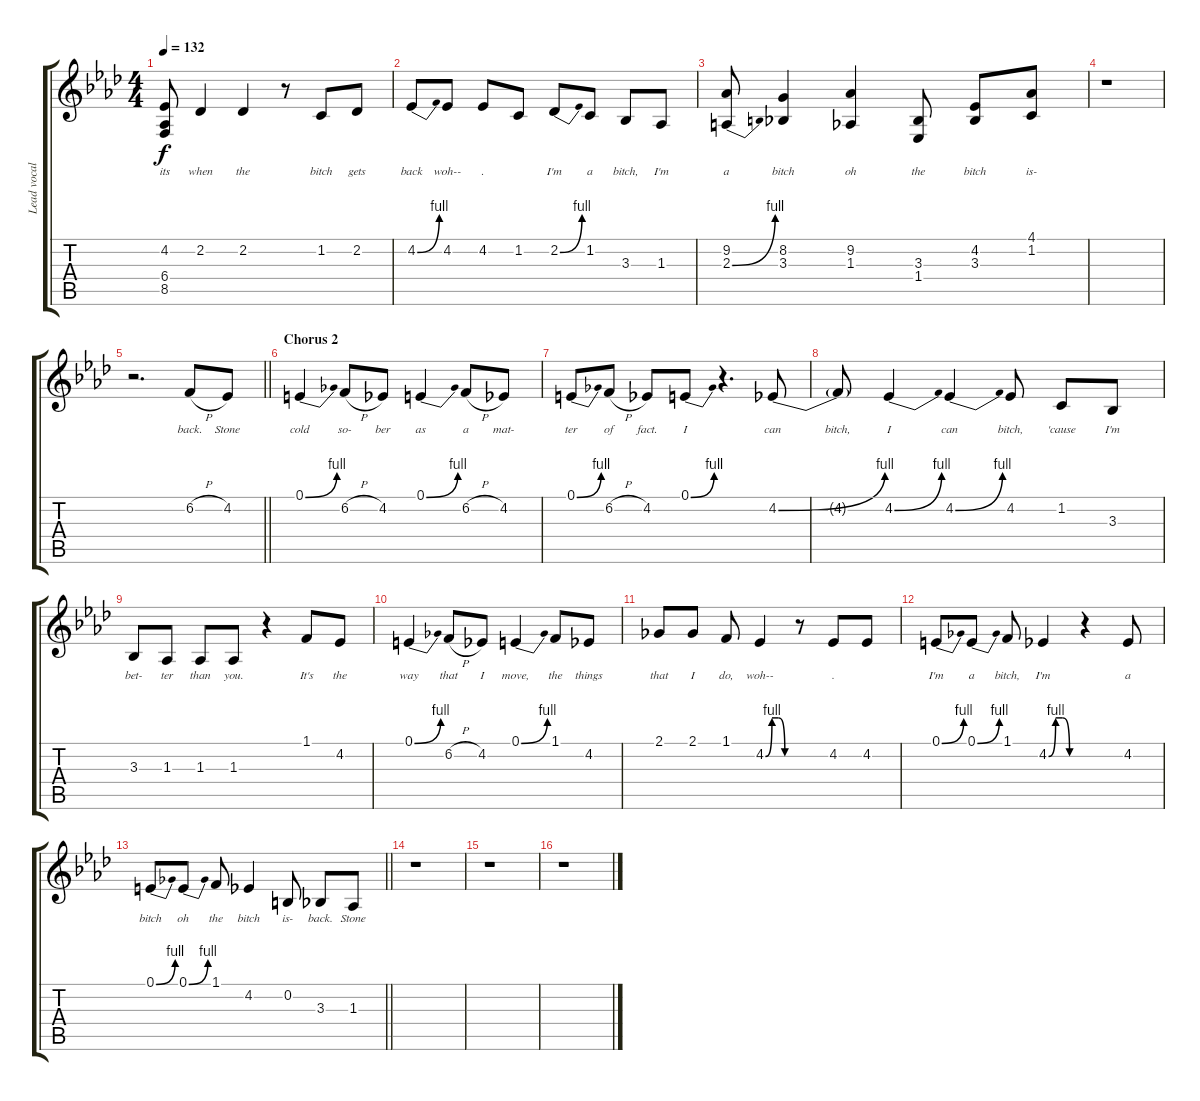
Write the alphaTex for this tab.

\track ("Lead vocal - Elton John" "Lead vocal") {instrument altosax}
\staff {score tabs}
\tuning (E4 B3 G3 D3 A2 E2) {hide}
\ts (4 4)
\tempo 132
\clef g2
\ks ab
(4.2 6.4 8.5).8{lyrics (0 "its") lyrics (1 "") lyrics (2 "") lyrics (3 "") lyrics (4 "") dy f} 2.2.4{lyrics (0 "when") lyrics (1 "") lyrics (2 "") lyrics (3 "") lyrics (4 "")} 2.2.4{lyrics (0 "the") lyrics (1 "") lyrics (2 "") lyrics (3 "") lyrics (4 "")} r.8 1.2.8{lyrics (0 "bitch") lyrics (1 "") lyrics (2 "") lyrics (3 "") lyrics (4 "")} 2.2.8{lyrics (0 "gets") lyrics (1 "") lyrics (2 "") lyrics (3 "") lyrics (4 "")} |
4.2{be (bend 0 0 60 4)}.8{lyrics (0 "back") lyrics (1 "") lyrics (2 "") lyrics (3 "") lyrics (4 "")} 4.2.8{lyrics (0 "woh--") lyrics (1 "") lyrics (2 "") lyrics (3 "") lyrics (4 "")} 4.2.8{lyrics (0 ".") lyrics (1 "") lyrics (2 "") lyrics (3 "") lyrics (4 "")} 1.2.8{lyrics (0 "") lyrics (1 "") lyrics (2 "") lyrics (3 "") lyrics (4 "")} 2.2{be (bend 0 0 60 4)}.8{lyrics (0 "I'm") lyrics (1 "") lyrics (2 "") lyrics (3 "") lyrics (4 "")} 1.2.8{lyrics (0 "a") lyrics (1 "") lyrics (2 "") lyrics (3 "") lyrics (4 "")} 3.3.8{lyrics (0 "bitch,") lyrics (1 "") lyrics (2 "") lyrics (3 "") lyrics (4 "")} 1.3.8{lyrics (0 "I'm") lyrics (1 "") lyrics (2 "") lyrics (3 "") lyrics (4 "")} |
(9.2 2.3{be (bend 0 0 60 4)}).8{lyrics (0 "a") lyrics (1 "") lyrics (2 "") lyrics (3 "") lyrics (4 "")} (8.2 3.3).4{lyrics (0 "bitch") lyrics (1 "") lyrics (2 "") lyrics (3 "") lyrics (4 "")} (9.2 1.3).4{lyrics (0 "oh") lyrics (1 "") lyrics (2 "") lyrics (3 "") lyrics (4 "")} (3.3 1.4).8{lyrics (0 "the") lyrics (1 "") lyrics (2 "") lyrics (3 "") lyrics (4 "")} (4.2 3.3).8{lyrics (0 "bitch") lyrics (1 "") lyrics (2 "") lyrics (3 "") lyrics (4 "")} (4.1 1.2).8{lyrics (0 "is-") lyrics (1 "") lyrics (2 "") lyrics (3 "") lyrics (4 "")} |
r.1 |
\barLineRight lightlight
r.2{d} 6.2{h}.8{lyrics (0 "back.") lyrics (1 "") lyrics (2 "") lyrics (3 "") lyrics (4 "")} 4.2.8{lyrics (0 "Stone") lyrics (1 "") lyrics (2 "") lyrics (3 "") lyrics (4 "")} |
\section ("" "Chorus 2")
0.1{be (bend 0 0 60 4)}.4{lyrics (0 "cold") lyrics (1 "") lyrics (2 "") lyrics (3 "") lyrics (4 "")} 6.2{h}.8{lyrics (0 "so-") lyrics (1 "") lyrics (2 "") lyrics (3 "") lyrics (4 "")} 4.2.8{lyrics (0 "ber") lyrics (1 "") lyrics (2 "") lyrics (3 "") lyrics (4 "")} 0.1{be (bend 0 0 60 4)}.4{lyrics (0 "as") lyrics (1 "") lyrics (2 "") lyrics (3 "") lyrics (4 "")} 6.2{h}.8{lyrics (0 "a") lyrics (1 "") lyrics (2 "") lyrics (3 "") lyrics (4 "")} 4.2.8{lyrics (0 "mat-") lyrics (1 "") lyrics (2 "") lyrics (3 "") lyrics (4 "")} |
0.1{be (bend 0 0 60 4)}.8{lyrics (0 "ter") lyrics (1 "") lyrics (2 "") lyrics (3 "") lyrics (4 "")} 6.2{h}.8{lyrics (0 "of") lyrics (1 "") lyrics (2 "") lyrics (3 "") lyrics (4 "")} 4.2.8{lyrics (0 "fact.") lyrics (1 "") lyrics (2 "") lyrics (3 "") lyrics (4 "")} 0.1{be (bend 0 0 60 4)}.8{lyrics (0 "I") lyrics (1 "") lyrics (2 "") lyrics (3 "") lyrics (4 "")} r.4{d} 4.2{be (bend 0 0 60 4)}.8{lyrics (0 "can") lyrics (1 "") lyrics (2 "") lyrics (3 "") lyrics (4 "")} |
4.2{t}.8{lyrics (0 "bitch,") lyrics (1 "") lyrics (2 "") lyrics (3 "") lyrics (4 "")} 4.2{be (bend 0 0 60 4)}.4{lyrics (0 "I") lyrics (1 "") lyrics (2 "") lyrics (3 "") lyrics (4 "")} 4.2{be (bend 0 0 60 4)}.4{lyrics (0 "can") lyrics (1 "") lyrics (2 "") lyrics (3 "") lyrics (4 "")} 4.2.8{lyrics (0 "bitch,") lyrics (1 "") lyrics (2 "") lyrics (3 "") lyrics (4 "")} 1.2.8{lyrics (0 "'cause") lyrics (1 "") lyrics (2 "") lyrics (3 "") lyrics (4 "")} 3.3.8{lyrics (0 "I'm") lyrics (1 "") lyrics (2 "") lyrics (3 "") lyrics (4 "")} |
3.3.8{lyrics (0 "bet-") lyrics (1 "") lyrics (2 "") lyrics (3 "") lyrics (4 "")} 1.3.8{lyrics (0 "ter") lyrics (1 "") lyrics (2 "") lyrics (3 "") lyrics (4 "")} 1.3.8{lyrics (0 "than") lyrics (1 "") lyrics (2 "") lyrics (3 "") lyrics (4 "")} 1.3.8{lyrics (0 "you.") lyrics (1 "") lyrics (2 "") lyrics (3 "") lyrics (4 "")} r.4 1.1.8{lyrics (0 "It's") lyrics (1 "") lyrics (2 "") lyrics (3 "") lyrics (4 "")} 4.2.8{lyrics (0 "the") lyrics (1 "") lyrics (2 "") lyrics (3 "") lyrics (4 "")} |
0.1{be (bend 0 0 60 4)}.4{lyrics (0 "way") lyrics (1 "") lyrics (2 "") lyrics (3 "") lyrics (4 "")} 6.2{h}.8{lyrics (0 "that") lyrics (1 "") lyrics (2 "") lyrics (3 "") lyrics (4 "")} 4.2.8{lyrics (0 "I") lyrics (1 "") lyrics (2 "") lyrics (3 "") lyrics (4 "")} 0.1{be (bend 0 0 60 4)}.4{lyrics (0 "move,") lyrics (1 "") lyrics (2 "") lyrics (3 "") lyrics (4 "")} 1.1.8{lyrics (0 "the") lyrics (1 "") lyrics (2 "") lyrics (3 "") lyrics (4 "")} 4.2.8{lyrics (0 "things") lyrics (1 "") lyrics (2 "") lyrics (3 "") lyrics (4 "")} |
2.1.8{lyrics (0 "that") lyrics (1 "") lyrics (2 "") lyrics (3 "") lyrics (4 "")} 2.1.8{lyrics (0 "I") lyrics (1 "") lyrics (2 "") lyrics (3 "") lyrics (4 "")} 1.1.8{lyrics (0 "do,") lyrics (1 "") lyrics (2 "") lyrics (3 "") lyrics (4 "")} 4.2{be (custom 0 0 15 4 30 4 45 0 60 0)}.4{lyrics (0 "woh--") lyrics (1 "") lyrics (2 "") lyrics (3 "") lyrics (4 "")} r.8 4.2.8{lyrics (0 ".") lyrics (1 "") lyrics (2 "") lyrics (3 "") lyrics (4 "")} 4.2.8{lyrics (0 "") lyrics (1 "") lyrics (2 "") lyrics (3 "") lyrics (4 "")} |
0.1{be (bend 0 0 60 4)}.8{lyrics (0 "I'm") lyrics (1 "") lyrics (2 "") lyrics (3 "") lyrics (4 "")} 0.1{be (bend 0 0 60 4)}.8{lyrics (0 "a") lyrics (1 "") lyrics (2 "") lyrics (3 "") lyrics (4 "")} 1.1.8{lyrics (0 "bitch,") lyrics (1 "") lyrics (2 "") lyrics (3 "") lyrics (4 "")} 4.2{be (custom 0 0 15 4 30 4 45 0 60 0)}.4{lyrics (0 "I'm") lyrics (1 "") lyrics (2 "") lyrics (3 "") lyrics (4 "")} r.4 4.2.8{lyrics (0 "a") lyrics (1 "") lyrics (2 "") lyrics (3 "") lyrics (4 "")} |
\barLineRight lightlight
0.1{be (bend 0 0 60 4)}.8{lyrics (0 "bitch") lyrics (1 "") lyrics (2 "") lyrics (3 "") lyrics (4 "")} 0.1{be (bend 0 0 60 4)}.8{lyrics (0 "oh") lyrics (1 "") lyrics (2 "") lyrics (3 "") lyrics (4 "")} 1.1.8{lyrics (0 "the") lyrics (1 "") lyrics (2 "") lyrics (3 "") lyrics (4 "")} 4.2.4{lyrics (0 "bitch") lyrics (1 "") lyrics (2 "") lyrics (3 "") lyrics (4 "")} 0.2.8{lyrics (0 "is-") lyrics (1 "") lyrics (2 "") lyrics (3 "") lyrics (4 "")} 3.3.8{lyrics (0 "back.") lyrics (1 "") lyrics (2 "") lyrics (3 "") lyrics (4 "")} 1.3.8{lyrics (0 "Stone") lyrics (1 "") lyrics (2 "") lyrics (3 "") lyrics (4 "")} |
r.1 |
r.1 |
r.1
